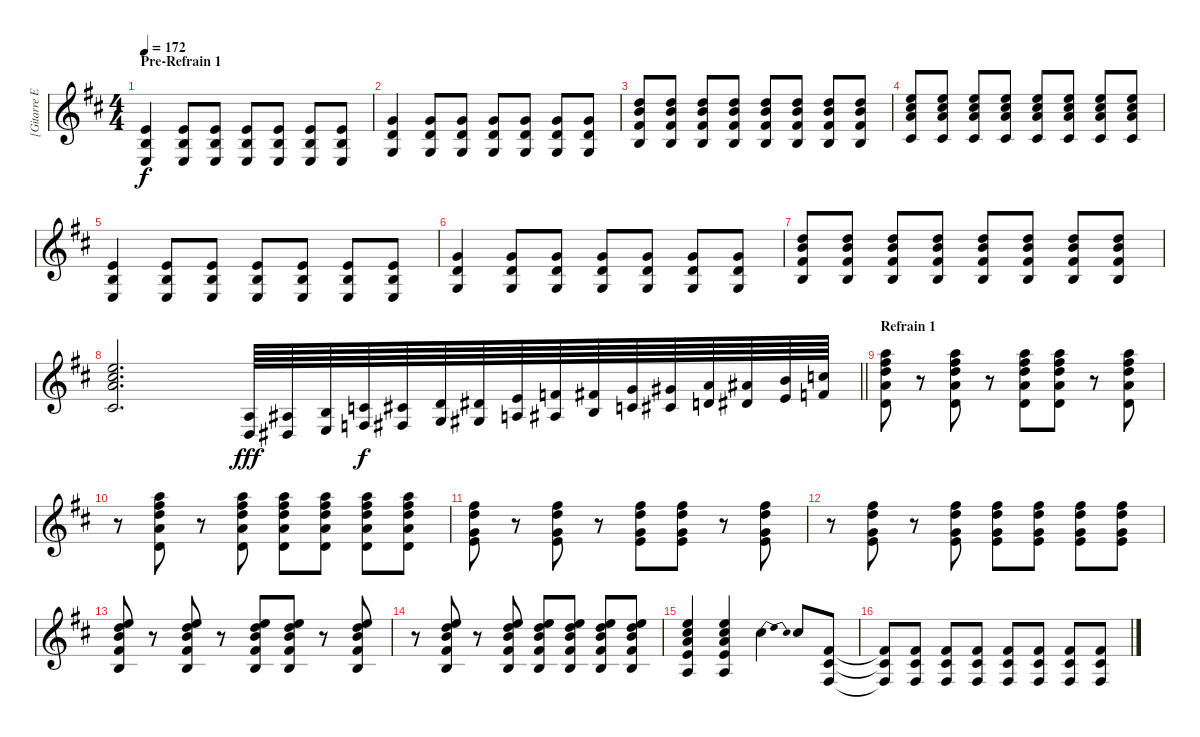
\track ("[Gitarre Effekt]" "[Gitarre E") {instrument overdrivenguitar}
\staff {score}
\tuning (E4 B3 G3 D3 A2 D2) {hide}
\ts (4 4)
\section ("" "Pre-Refrain 1")
\tempo 172
\clef g2
\ks d
(2.4 2.5 2.6).4{dy f volume 12 instrument overdrivenguitar} (2.4 2.5 2.6).8 (2.4 2.5 2.6).8 (2.4 2.5 2.6).8 (2.4 2.5 2.6).8 (2.4 2.5 2.6).8 (2.4 2.5 2.6).8 |
(5.4 5.5 5.6).4 (5.4 5.5 5.6).8 (5.4 5.5 5.6).8 (5.4 5.5 5.6).8 (5.4 5.5 5.6).8 (5.4 5.5 5.6).8 (5.4 5.5 5.6).8 |
(3.2 4.3 4.4 2.5).8 (3.2 4.3 4.4 2.5).8 (3.2 4.3 4.4 2.5).8 (3.2 4.3 4.4 2.5).8 (3.2 4.3 4.4 2.5).8 (3.2 4.3 4.4 2.5).8 (3.2 4.3 4.4 2.5).8 (3.2 4.3 4.4 2.5).8 |
(5.2 6.3 7.4 4.5).8 (5.2 6.3 7.4 4.5).8 (5.2 6.3 7.4 4.5).8 (5.2 6.3 7.4 4.5).8 (5.2 6.3 7.4 4.5).8 (5.2 6.3 7.4 4.5).8 (5.2 6.3 7.4 4.5).8 (5.2 6.3 7.4 4.5).8 |
(2.4 2.5 2.6).4 (2.4 2.5 2.6).8 (2.4 2.5 2.6).8 (2.4 2.5 2.6).8 (2.4 2.5 2.6).8 (2.4 2.5 2.6).8 (2.4 2.5 2.6).8 |
(5.4 5.5 5.6).4 (5.4 5.5 5.6).8 (5.4 5.5 5.6).8 (5.4 5.5 5.6).8 (5.4 5.5 5.6).8 (5.4 5.5 5.6).8 (5.4 5.5 5.6).8 |
(3.2 4.3 4.4 2.5).8 (3.2 4.3 4.4 2.5).8 (3.2 4.3 4.4 2.5).8 (3.2 4.3 4.4 2.5).8 (3.2 4.3 4.4 2.5).8 (3.2 4.3 4.4 2.5).8 (3.2 4.3 4.4 2.5).8 (3.2 4.3 4.4 2.5).8 |
\barLineRight lightlight
(5.2 6.3 7.4 4.5).2{d} (0.5 0.6).64{dy fff instrument overdrivenguitar} (1.5 1.6).64 (2.5 2.6).64 (3.5 3.6).64{dy f} (4.5 4.6).64 (5.5 5.6).64 (6.5 6.6).64 (7.5 7.6).64 (8.5 8.6).64 (9.5 9.6).64 (10.5 10.6).64 (11.5 11.6).64 (12.5 12.6).64 (13.5 13.6).64 (14.5 14.6).64 (15.5 15.6).64 |
\section ("" "Refrain 1")
(5.1 7.2 7.3 7.4 5.5).8 r.8 (5.1 7.2 7.3 7.4 5.5).8 r.8 (5.1 7.2 7.3 7.4 5.5).8 (5.1 7.2 7.3 7.4 5.5).8 r.8 (5.1 7.2 7.3 7.4 5.5).8 |
r.8 (5.1 7.2 7.3 7.4 5.5).8 r.8 (5.1 7.2 7.3 7.4 5.5).8 (5.1 7.2 7.3 7.4 5.5).8 (5.1 7.2 7.3 7.4 5.5).8 (5.1 7.2 7.3 7.4 5.5).8 (5.1 7.2 7.3 7.4 5.5).8 |
(7.2 7.3 5.4 7.5).8 r.8 (7.2 7.3 5.4 7.5).8 r.8 (7.2 7.3 5.4 7.5).8 (7.2 7.3 5.4 7.5).8 r.8 (7.2 7.3 5.4 7.5).8 |
r.8 (7.2 7.3 5.4 7.5).8 r.8 (7.2 7.3 5.4 7.5).8 (7.2 7.3 5.4 7.5).8 (7.2 7.3 5.4 7.5).8 (7.2 7.3 5.4 7.5).8 (7.2 7.3 5.4 7.5).8 |
(0.1 3.2 4.3 4.4 2.5).8 r.8 (0.1 3.2 4.3 4.4 2.5).8 r.8 (0.1 3.2 4.3 4.4 2.5).8 (0.1 3.2 4.3 4.4 2.5).8 r.8 (0.1 3.2 4.3 4.4 2.5).8 |
r.8 (0.1 3.2 4.3 4.4 2.5).8 r.8 (0.1 3.2 4.3 4.4 2.5).8 (0.1 3.2 4.3 4.4 2.5).8 (0.1 3.2 4.3 4.4 2.5).8 (0.1 3.2 4.3 4.4 2.5).8 (0.1 3.2 4.3 4.4 2.5).8 |
(0.1 2.2 2.3 2.4 0.5).4 (0.1 2.2 2.3 2.4 0.5).4 2.2{be (bendrelease 0 0 30 2 30 2 60 0)}.4 2.2.8 (4.4 4.5 4.6).8 |
(4.4{t} 4.5{t} 4.6{t}).8 (4.4 4.5 4.6).8 (4.4 4.5 4.6).8 (4.4 4.5 4.6).8 (4.4 4.5 4.6).8 (4.4 4.5 4.6).8 (4.4 4.5 4.6).8 (4.4 4.5 4.6).8
